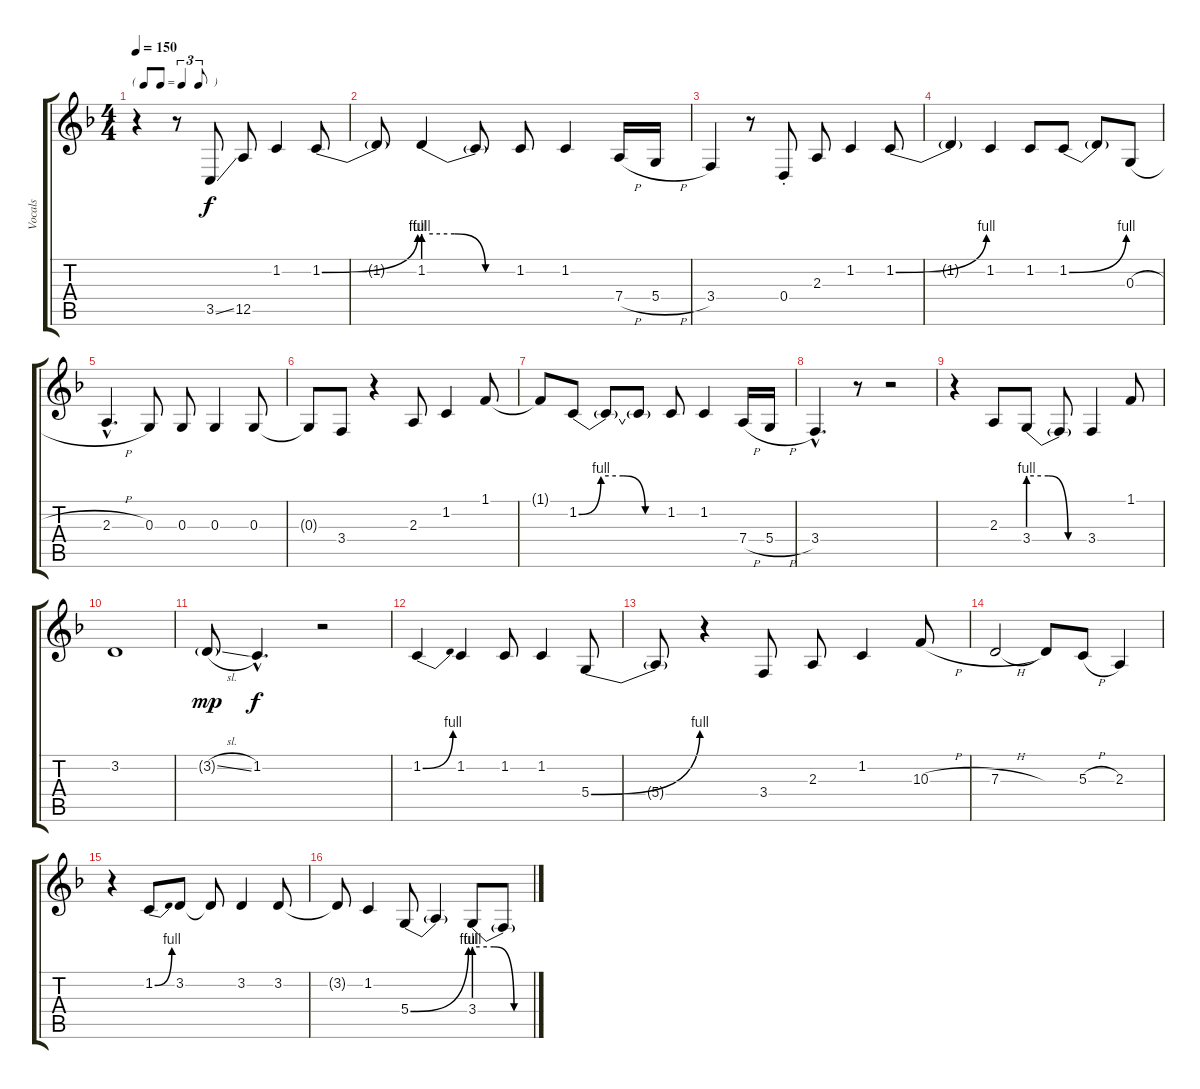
\track ("Vocals" "Vocals") {instrument clarinet}
\staff {score tabs}
\tuning (E4 B3 G3 D3 A2 E2) {hide}
\ts (4 4)
\tf triplet8th
\tempo 150
\clef g2
\ks f
r.4{dy f} r.8 3.5{ss}.8 12.5.8 1.2.4 1.2{be (bend 0 0 60 4)}.8 |
1.2{t}.8 1.2{be (custom 0 4 20 4 40 0 60 0)}.4 1.2{t}.8 1.2.8 1.2.4 7.4{h}.16 5.4{h}.16 |
3.4.4 r.8 0.4{st}.8 2.3.8 1.2.4 1.2{be (bend 0 0 60 4)}.8 |
1.2{t}.4 1.2.4 1.2.8 1.2{be (bend 0 0 60 4)}.8 1.2{t}.8 0.3{h}.8 |
2.3{h hac}.4{d} 0.3.8 0.3.8 0.3.4 0.3.8 |
0.3{t}.8 3.4.8 r.4 2.3.8 1.2.4 1.1.8 |
1.1{t}.8 1.2{be (custom 0 0 15 4 30 4 45 0 60 0)}.8 1.2{t}.8 1.2{t}.8 1.2.8 1.2.4 7.4{h}.16 5.4{h}.16 |
3.4{hac}.4{d} r.8 r.2 |
r.4 2.3.8 3.4{be (custom 0 4 20 4 40 0 60 0)}.8 3.4{t}.8 3.4.4 1.1.8 |
3.2.1 |
3.2{sl g}.8{dy mp} 1.2{hac}.4{d dy f} r.2 |
1.2{be (bend 0 0 60 4)}.4 1.2.4 1.2.8 1.2.4 5.4{be (bend 0 0 60 4)}.8 |
5.4{t}.8 r.4 3.4.8 2.3.8 1.2.4 10.3{h}.8 |
7.3{h}.2 7.3{t}.8 5.3{h}.8 2.3.4 |
r.4 1.2{be (bend 0 0 60 4)}.8 3.2.8 3.2{t}.8 3.2.4 3.2.8 |
3.2{t}.8 1.2.4 5.4{be (bend 0 0 60 4)}.8 5.4{t}.4 3.4{be (custom 0 4 20 4 40 0 60 0)}.8 3.4{t}.8
